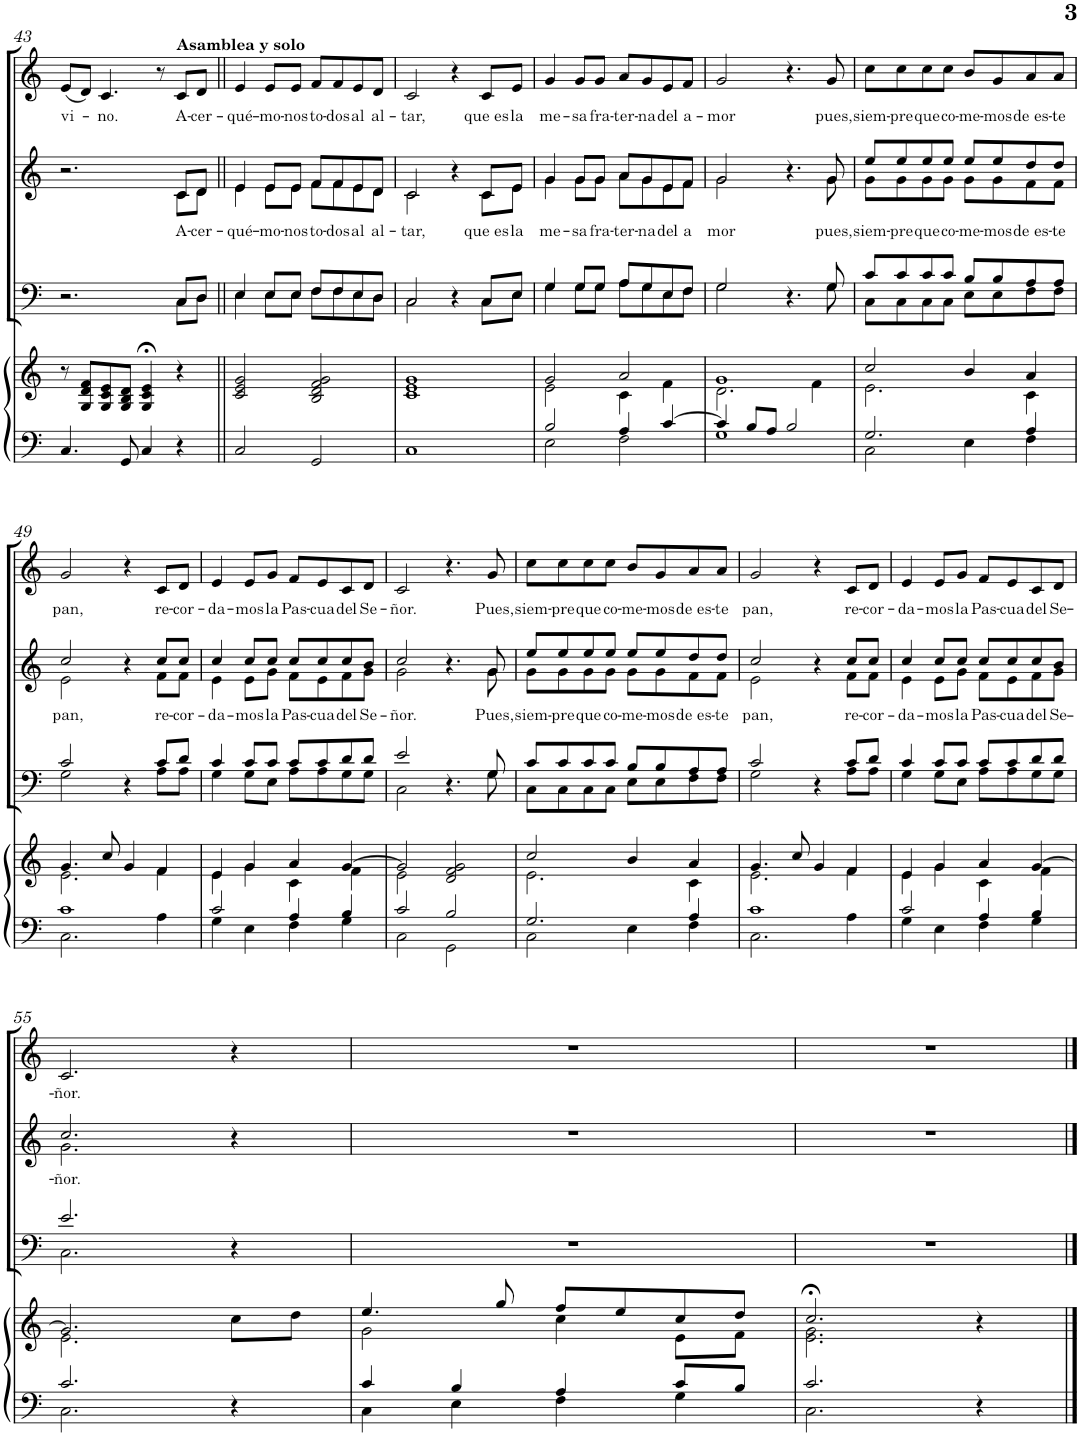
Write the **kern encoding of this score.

**kern	**kern	**kern	**kern	**text	**kern	**text
*part4	*part4	*part3	*part2	*part2	*part1	*part1
*staff5	*staff4	*staff3	*staff2	*staff2	*staff1	*staff1
*I"Órgano	*	*I"Tenor  Bajo	*I"Soprano  Alto	*	*I"Voz	*
!!LO:PB:g=z
*clefF4	*clefG2	*clefF4	*clefG2	*	*clefG2	*
*	*	*	*	*	*Trd1c2	*
*k[]	*k[]	*k[]	*k[]	*	*k[]	*
*M4/4	*M4/4	*M4/4	*M4/4	*	*M4/4	*
=43	=43	=43	=43	=43	=43	=43
*	*	*^	*^	*	*	*
!	!	!	!	!	!	!	!	!LO:LY:b
4.C/	8r	2.r	2.ryy	2.r	2.ryy	.	(8ee/L	vi-
.	8G/ 8d/ 8f/L	.	.	.	.	.	8dd/J)	.
!	!	!	!	!	!	!	!	!LO:LY:b
.	8G/ 8c/ 8e/	.	.	.	.	.	4.cc/	-no.
8GG/	8G/ 8B/ 8d/J	.	.	.	.	.	.	.
4C/	4G/;< 4c/;< 4e/;<	.	.	.	.	.	.	.
.	.	.	.	.	.	.	8r	.
!	!	!	!	!	!	!	!LO:TX:a:B:t=Asamblea y solo	!
!	!	!	!	!	!	!LO:LY:b	!	!LO:LY:b
4r	4r	8C/L	8C\L	8c/L	8c\L	A-	8c/L	A-
!	!	!	!	!	!	!LO:LY:b	!	!LO:LY:b
.	.	8D/J	8D\J	8d/J	8d\J	-cer-	8d/J	-cer-
=44||	=44||	=44||	=44||	=44||	=44||	=44||	=44||	=44||
!	!	!	!	!	!	!LO:LY:b	!	!LO:LY:b
2C/	2c/ 2e/ 2g/	4E/	4E\	4e/	4e\	-qué-	4e/	-qué-
!	!	!	!	!	!	!LO:LY:b	!	!LO:LY:b
.	.	8E/L	8E\L	8e/L	8e\L	-mo-	8e/L	-mo-
!	!	!	!	!	!	!LO:LY:b	!	!LO:LY:b
.	.	8E/J	8E\J	8e/J	8e\J	-nos	8e/J	-nos
!	!	!	!	!	!	!LO:LY:b	!	!LO:LY:b
2GG/	2B/ 2d/ 2f/ 2g/	8F/L	8F\L	8f/L	8f\L	to-	8f/L	to-
!	!	!	!	!	!	!LO:LY:b	!	!LO:LY:b
.	.	8F/	8F\	8f/	8f\	-dos	8f/	-dos
!	!	!	!	!	!	!LO:LY:b	!	!LO:LY:b
.	.	8E/	8E\	8e/	8e\	al	8e/	al
!	!	!	!	!	!	!LO:LY:b	!	!LO:LY:b
.	.	8D/J	8D\J	8d/J	8d\J	al-	8d/J	al-
=45	=45	=45	=45	=45	=45	=45	=45	=45
!	!	!	!	!	!	!LO:LY:b	!	!LO:LY:b
1C	1c 1e 1g	2C/	2C\	2c/	2c\	-tar,	2c/	-tar,
.	.	4r	4ryy	4r	4ryy	.	4r	.
!	!	!	!	!	!	!LO:LY:b	!	!LO:LY:b
.	.	8C/L	8C\L	8c/L	8c\L	que es	8c/L	que es
!	!	!	!	!	!	!LO:LY:b	!	!LO:LY:b
.	.	8E/J	8E\J	8e/J	8e\J	la	8e/J	la
=46	=46	=46	=46	=46	=46	=46	=46	=46
*^	*^	*	*	*	*	*	*	*
!	!	!	!	!	!	!	!	!LO:LY:b	!	!LO:LY:b
2B/	2E\	2g/	2e\	4G/	4G\	4g/	4g\	me-	4g/	me-
!	!	!	!	!	!	!	!	!LO:LY:b	!	!LO:LY:b
.	.	.	.	8G/L	8G\L	8g/L	8g\L	-sa	8g/L	-sa
!	!	!	!	!	!	!	!	!LO:LY:b	!	!LO:LY:b
.	.	.	.	8G/J	8G\J	8g/J	8g\J	fra-	8g/J	fra-
!	!	!	!	!	!	!	!	!LO:LY:b	!	!LO:LY:b
4A/	2F\	2a/	4c\	8A/L	8A\L	8a/L	8a\L	-ter-	8a/L	-ter-
!	!	!	!	!	!	!	!	!LO:LY:b	!	!LO:LY:b
.	.	.	.	8G/	8G\	8g/	8g\	-na	8g/	-na
!	!	!	!	!	!	!	!	!LO:LY:b	!	!LO:LY:b
[4c/	.	.	4f\	8E/	8E\	8e/	8e\	del	8e/	del
!	!	!	!	!	!	!	!	!LO:LY:b	!	!LO:LY:b
.	.	.	.	8F/J	8F\J	8f/J	8f\J	a	8f/J	a-
=47	=47	=47	=47	=47	=47	=47	=47	=47	=47	=47
!	!	!	!	!	!	!	!	!LO:LY:b	!	!LO:LY:b
4c/]	1G	1g	2.d\	2G/	2G\	2g/	2g\	-mor	2g/	-mor
8B/L	.	.	.	.	.	.	.	.	.	.
8A/J	.	.	.	.	.	.	.	.	.	.
2B/	.	.	.	4.r	4.ryy	4.r	4.ryy	.	4.r	.
.	.	.	4f\	.	.	.	.	.	.	.
!	!	!	!	!	!	!	!	!LO:LY:b	!	!LO:LY:b
.	.	.	.	8G/	8G\	8g/	8g\	pues,	8g/	pues,
=48	=48	=48	=48	=48	=48	=48	=48	=48	=48	=48
!	!	!	!	!	!	!	!	!LO:LY:b	!	!LO:LY:b
2.G/	2C\	2cc/	2.e\	8c/L	8C\L	8ee/L	8g\L	siem-	8cc\L	siem-
!	!	!	!	!	!	!	!	!LO:LY:b	!	!LO:LY:b
.	.	.	.	8c/	8C\	8ee/	8g\	-pre	8cc\	-pre
!	!	!	!	!	!	!	!	!LO:LY:b	!	!LO:LY:b
.	.	.	.	8c/	8C\	8ee/	8g\	que	8cc\	que
!	!	!	!	!	!	!	!	!LO:LY:b	!	!LO:LY:b
.	.	.	.	8c/J	8C\J	8ee/J	8g\J	co-	8cc\J	co-
!	!	!	!	!	!	!	!	!LO:LY:b	!	!LO:LY:b
.	4E\	4b/	.	8B/L	8E\L	8ee/L	8g\L	-me-	8b/L	-me-
!	!	!	!	!	!	!	!	!LO:LY:b	!	!LO:LY:b
.	.	.	.	8B/	8E\	8ee/	8g\	-mos	8g/	-mos
!	!	!	!	!	!	!	!	!LO:LY:b	!	!LO:LY:b
4A/	4F\	4a/	4c\	8A/	8F\	8dd/	8f\	de es-	8a/	de es-
!	!	!	!	!	!	!	!	!LO:LY:b	!	!LO:LY:b
.	.	.	.	8A/J	8F\J	8dd/J	8f\J	-te	8a/J	-te
!!LO:LB:g=z
=49	=49	=49	=49	=49	=49	=49	=49	=49	=49	=49
!	!	!	!	!	!	!	!	!LO:LY:b	!	!LO:LY:b
1c	2.C\	4.g/	2.e\	2c/	2G\	2cc/	2e\	pan,	2g/	pan,
.	.	8cc/	.	.	.	.	.	.	.	.
.	.	4g/	.	4r	4ryy	4r	4ryy	.	4r	.
!	!	!	!	!	!	!	!	!LO:LY:b	!	!LO:LY:b
.	4A\	4f/	4f\	8c/L	8A\L	8cc/L	8f\L	re-	8c/L	re-
!	!	!	!	!	!	!	!	!LO:LY:b	!	!LO:LY:b
.	.	.	.	8d/J	8A\J	8cc/J	8f\J	-cor-	8d/J	-cor-
=50	=50	=50	=50	=50	=50	=50	=50	=50	=50	=50
!	!	!	!	!	!	!	!	!LO:LY:b	!	!LO:LY:b
2c/	4G\	4e/	4e\	4c/	4G\	4cc/	4e\	-da-	4e/	-da-
!	!	!	!	!	!	!	!	!LO:LY:b	!	!LO:LY:b
.	4E\	4g/	4g\	8c/L	8G\L	8cc/L	8e\L	-mos	8e/L	-mos
!	!	!	!	!	!	!	!	!LO:LY:b	!	!LO:LY:b
.	.	.	.	8c/J	8E\J	8cc/J	8g\J	la	8g/J	la
!	!	!	!	!	!	!	!	!LO:LY:b	!	!LO:LY:b
4A/	4F\	4a/	4c\	8c/L	8A\L	8cc/L	8f\L	Pas-	8f/L	Pas-
!	!	!	!	!	!	!	!	!LO:LY:b	!	!LO:LY:b
.	.	.	.	8c/	8A\	8cc/	8e\	-cua	8e/	-cua
!	!	!	!	!	!	!	!	!LO:LY:b	!	!LO:LY:b
4B/	4G\	[4g/	4f\	8d/	8G\	8cc/	8f\	del	8c/	del
!	!	!	!	!	!	!	!	!LO:LY:b	!	!LO:LY:b
.	.	.	.	8d/J	8G\J	8b/J	8g\J	Se-	8d/J	Se-
=51	=51	=51	=51	=51	=51	=51	=51	=51	=51	=51
!	!	!	!	!	!	!	!	!LO:LY:b	!	!LO:LY:b
2c/	2C\	2g/]	2e\	2e/	2C\	2cc/	2g\	-ñor.	2c/	-ñor.
2B/	2GG\	2d/ 2f/ 2g/	2ryy	4.r	4.ryy	4.r	4.ryy	.	4.r	.
!	!	!	!	!	!	!	!	!LO:LY:b	!	!LO:LY:b
.	.	.	.	8G/	8G\	8g/	8g\	Pues,	8g/	Pues,
=52	=52	=52	=52	=52	=52	=52	=52	=52	=52	=52
!	!	!	!	!	!	!	!	!LO:LY:b	!	!LO:LY:b
2.G/	2C\	2cc/	2.e\	8c/L	8C\L	8ee/L	8g\L	siem-	8cc\L	siem-
!	!	!	!	!	!	!	!	!LO:LY:b	!	!LO:LY:b
.	.	.	.	8c/	8C\	8ee/	8g\	-pre	8cc\	-pre
!	!	!	!	!	!	!	!	!LO:LY:b	!	!LO:LY:b
.	.	.	.	8c/	8C\	8ee/	8g\	que	8cc\	que
!	!	!	!	!	!	!	!	!LO:LY:b	!	!LO:LY:b
.	.	.	.	8c/J	8C\J	8ee/J	8g\J	co-	8cc\J	co-
!	!	!	!	!	!	!	!	!LO:LY:b	!	!LO:LY:b
.	4E\	4b/	.	8B/L	8E\L	8ee/L	8g\L	-me-	8b/L	-me-
!	!	!	!	!	!	!	!	!LO:LY:b	!	!LO:LY:b
.	.	.	.	8B/	8E\	8ee/	8g\	-mos	8g/	-mos
!	!	!	!	!	!	!	!	!LO:LY:b	!	!LO:LY:b
4A/	4F\	4a/	4c\	8A/	8F\	8dd/	8f\	de es-	8a/	de es-
!	!	!	!	!	!	!	!	!LO:LY:b	!	!LO:LY:b
.	.	.	.	8A/J	8F\J	8dd/J	8f\J	-te	8a/J	-te
=53	=53	=53	=53	=53	=53	=53	=53	=53	=53	=53
!	!	!	!	!	!	!	!	!LO:LY:b	!	!LO:LY:b
1c	2.C\	4.g/	2.e\	2c/	2G\	2cc/	2e\	pan,	2g/	pan,
.	.	8cc/	.	.	.	.	.	.	.	.
.	.	4g/	.	4r	4ryy	4r	4ryy	.	4r	.
!	!	!	!	!	!	!	!	!LO:LY:b	!	!LO:LY:b
.	4A\	4f/	4f\	8c/L	8A\L	8cc/L	8f\L	re-	8c/L	re-
!	!	!	!	!	!	!	!	!LO:LY:b	!	!LO:LY:b
.	.	.	.	8d/J	8A\J	8cc/J	8f\J	-cor-	8d/J	-cor-
=54	=54	=54	=54	=54	=54	=54	=54	=54	=54	=54
!	!	!	!	!	!	!	!	!LO:LY:b	!	!LO:LY:b
2c/	4G\	4e/	4e\	4c/	4G\	4cc/	4e\	-da-	4e/	-da-
!	!	!	!	!	!	!	!	!LO:LY:b	!	!LO:LY:b
.	4E\	4g/	4g\	8c/L	8G\L	8cc/L	8e\L	-mos	8e/L	-mos
!	!	!	!	!	!	!	!	!LO:LY:b	!	!LO:LY:b
.	.	.	.	8c/J	8E\J	8cc/J	8g\J	la	8g/J	la
!	!	!	!	!	!	!	!	!LO:LY:b	!	!LO:LY:b
4A/	4F\	4a/	4c\	8c/L	8A\L	8cc/L	8f\L	Pas-	8f/L	Pas-
!	!	!	!	!	!	!	!	!LO:LY:b	!	!LO:LY:b
.	.	.	.	8c/	8A\	8cc/	8e\	-cua	8e/	-cua
!	!	!	!	!	!	!	!	!LO:LY:b	!	!LO:LY:b
4B/	4G\	[4g/	4f\	8d/	8G\	8cc/	8f\	del	8c/	del
!	!	!	!	!	!	!	!	!LO:LY:b	!	!LO:LY:b
.	.	.	.	8d/J	8G\J	8b/J	8g\J	Se-	8d/J	Se-
!!LO:LB:g=z
=55	=55	=55	=55	=55	=55	=55	=55	=55	=55	=55
!	!	!	!	!	!	!	!	!LO:LY:b	!	!LO:LY:b
2.c/	2.C\	2.g/]	2.e\	2.e/	2.C\	2.cc/	2.g\	-ñor.	2.c/	-ñor.
4r	4ryy	8cc\L	4ryy	4r	4ryy	4r	4ryy	.	4r	.
.	.	8dd\J	.	.	.	.	.	.	.	.
*	*	*	*	*v	*v	*	*	*	*	*
*	*	*	*	*	*v	*v	*	*	*
=56	=56	=56	=56	=56	=56	=56	=56	=56
4c/	4C\	4.ee/	2g\	1r	1r	.	1r	.
4B/	4E\	.	.	.	.	.	.	.
.	.	8gg/	.	.	.	.	.	.
4A/	4F\	8ff/L	4cc\	.	.	.	.	.
.	.	8ee/	.	.	.	.	.	.
8c/L	4G\	8cc/	8e\L	.	.	.	.	.
8B/J	.	8dd/J	8f\J	.	.	.	.	.
=57	=57	=57	=57	=57	=57	=57	=57	=57
2.c/	2.C\	2.cc;</	2.e\ 2.g\	1r	1r	.	1r	.
4r	4ryy	4r	4ryy	.	.	.	.	.
*v	*v	*	*	*	*	*	*	*
*	*v	*v	*	*	*	*	*
==	==	==	==	==	==	==
*-	*-	*-	*-	*-	*-	*-
